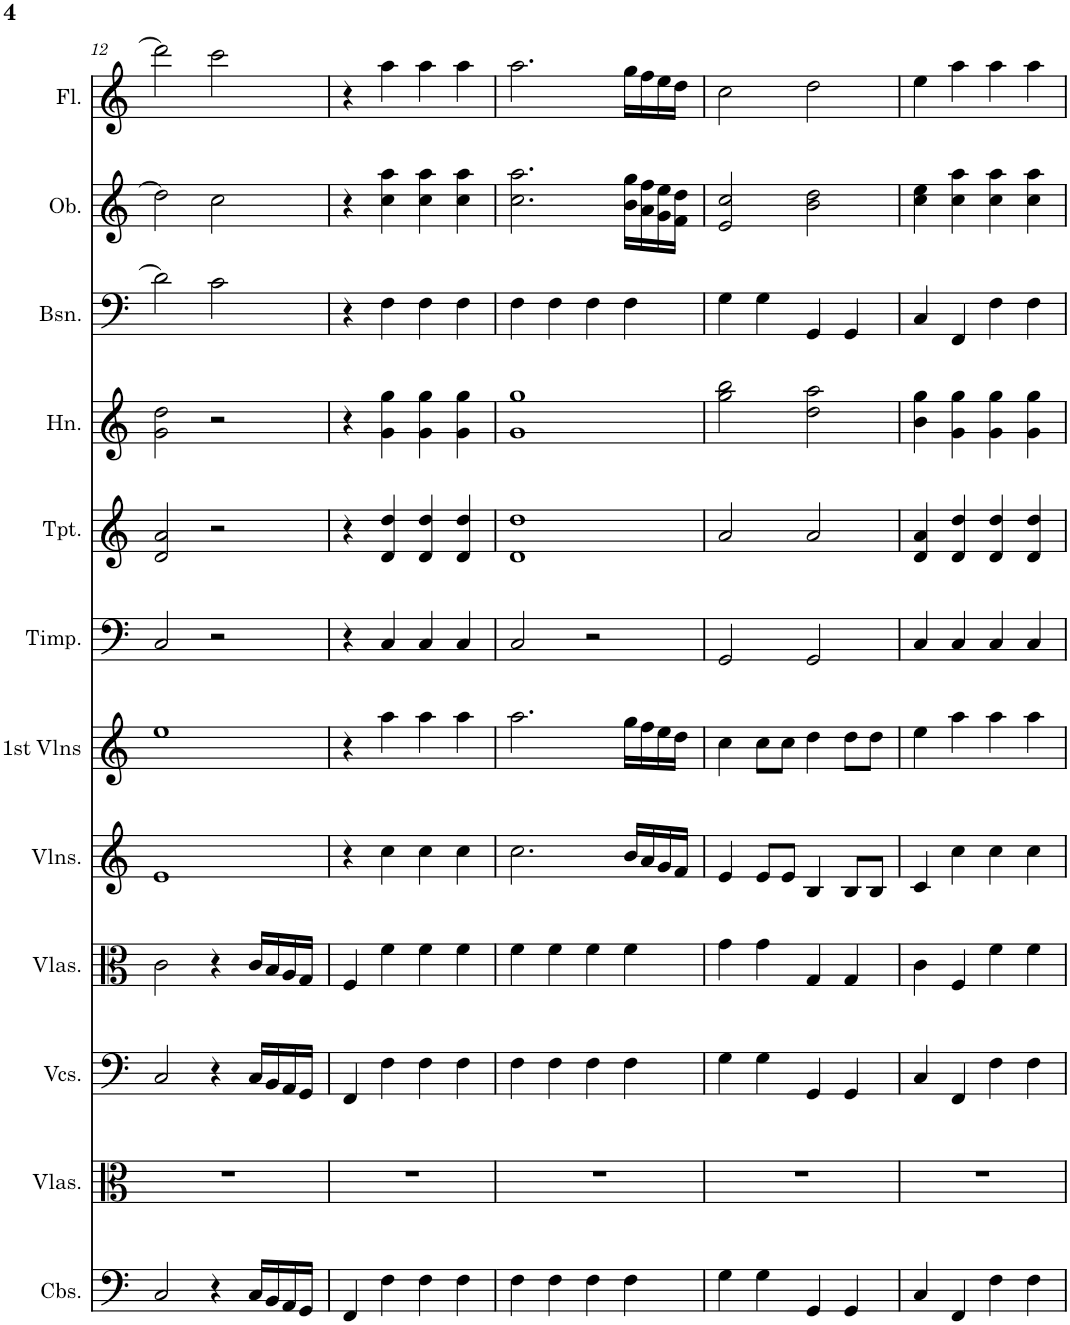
**kern	**kern	**kern	**kern	**kern	**kern	**kern	**kern	**kern	**kern	**kern	**kern
*part12	*part11	*part10	*part9	*part8	*part7	*part6	*part5	*part4	*part3	*part2	*part1
*staff12	*staff11	*staff10	*staff9	*staff8	*staff7	*staff6	*staff5	*staff4	*staff3	*staff2	*staff1
*I"Contrabasses	*I"Violas, Cello (tenor clef)	*I"Violoncellos	*I"Violas	*I"Violins	*I"1st Violins	*I"Timpani	*I"Trumpet	*I"Horn	*I"Bassoon	*I"Oboe	*I"Flute
*I'Cbs.	*I'Vlas.	*I'Vcs.	*I'Vlas.	*I'Vlns.	*I'1st Vlns	*I'Timp.	*I'Tpt.	*I'Hn.	*I'Bsn.	*I'Ob.	*I'Fl.
!!LO:PB:g=z
*clefF4	*clefC3	*clefF4	*clefC3	*clefG2	*clefG2	*clefF4	*clefG2	*clefG2	*clefF4	*clefG2	*clefG2
*Trd7c12	*	*	*	*	*	*	*Trd1c2	*Trd4c7	*	*	*
*k[]	*k[]	*k[]	*k[]	*k[]	*k[]	*k[]	*k[]	*k[]	*k[]	*k[]	*k[]
*M4/4	*M4/4	*M4/4	*M4/4	*M4/4	*M4/4	*M4/4	*M4/4	*M4/4	*M4/4	*M4/4	*M4/4
=12	=12	=12	=12	=12	=12	=12	=12	=12	=12	=12	=12
2C/	1r	2C/	2c\	1e	1ee	2C/	2d/ 2a/	2g\ 2dd\	2d\]	2dd\]	2ddd\]
4r	.	4r	4r	.	.	2r	2r	2r	2c\	2cc\	2ccc\
16C/LL	.	16C/LL	16c/LL	.	.	.	.	.	.	.	.
16BB/	.	16BB/	16B/	.	.	.	.	.	.	.	.
16AA/	.	16AA/	16A/	.	.	.	.	.	.	.	.
16GG/JJ	.	16GG/JJ	16G/JJ	.	.	.	.	.	.	.	.
=13	=13	=13	=13	=13	=13	=13	=13	=13	=13	=13	=13
4FF/	1r	4FF/	4F/	4r	4r	4r	4r	4r	4r	4r	4r
4F\	.	4F\	4f\	4cc\	4aa\	4C/	4d/ 4dd/	4g\ 4gg\	4F\	4cc\ 4aa\	4aa\
4F\	.	4F\	4f\	4cc\	4aa\	4C/	4d/ 4dd/	4g\ 4gg\	4F\	4cc\ 4aa\	4aa\
4F\	.	4F\	4f\	4cc\	4aa\	4C/	4d/ 4dd/	4g\ 4gg\	4F\	4cc\ 4aa\	4aa\
=14	=14	=14	=14	=14	=14	=14	=14	=14	=14	=14	=14
4F\	1r	4F\	4f\	2.cc\	2.aa\	2C/	1d 1dd	1g 1gg	4F\	2.cc\ 2.aa\	2.aa\
4F\	.	4F\	4f\	.	.	.	.	.	4F\	.	.
4F\	.	4F\	4f\	.	.	2r	.	.	4F\	.	.
4F\	.	4F\	4f\	16b/LL	16gg\LL	.	.	.	4F\	16b\ 16gg\LL	16gg\LL
.	.	.	.	16a/	16ff\	.	.	.	.	16a\ 16ff\	16ff\
.	.	.	.	16g/	16ee\	.	.	.	.	16g\ 16ee\	16ee\
.	.	.	.	16f/JJ	16dd\JJ	.	.	.	.	16f\ 16dd\JJ	16dd\JJ
=15	=15	=15	=15	=15	=15	=15	=15	=15	=15	=15	=15
4G\	1r	4G\	4g\	4e/	4cc\	2GG/	2a/	2gg\ 2bb\	4G\	2e/ 2cc/	2cc\
4G\	.	4G\	4g\	8e/L	8cc\L	.	.	.	4G\	.	.
.	.	.	.	8e/J	8cc\J	.	.	.	.	.	.
4GG/	.	4GG/	4G/	4B/	4dd\	2GG/	2a/	2dd\ 2aa\	4GG/	2b\ 2dd\	2dd\
4GG/	.	4GG/	4G/	8B/L	8dd\L	.	.	.	4GG/	.	.
.	.	.	.	8B/J	8dd\J	.	.	.	.	.	.
=16	=16	=16	=16	=16	=16	=16	=16	=16	=16	=16	=16
4C/	1r	4C/	4c\	4c/	4ee\	4C/	4d/ 4a/	4b\ 4gg\	4C/	4cc\ 4ee\	4ee\
4FF/	.	4FF/	4F/	4cc\	4aa\	4C/	4d/ 4dd/	4g\ 4gg\	4FF/	4cc\ 4aa\	4aa\
4F\	.	4F\	4f\	4cc\	4aa\	4C/	4d/ 4dd/	4g\ 4gg\	4F\	4cc\ 4aa\	4aa\
4F\	.	4F\	4f\	4cc\	4aa\	4C/	4d/ 4dd/	4g\ 4gg\	4F\	4cc\ 4aa\	4aa\
=	=	=	=	=	=	=	=	=	=	=	=
*-	*-	*-	*-	*-	*-	*-	*-	*-	*-	*-	*-
